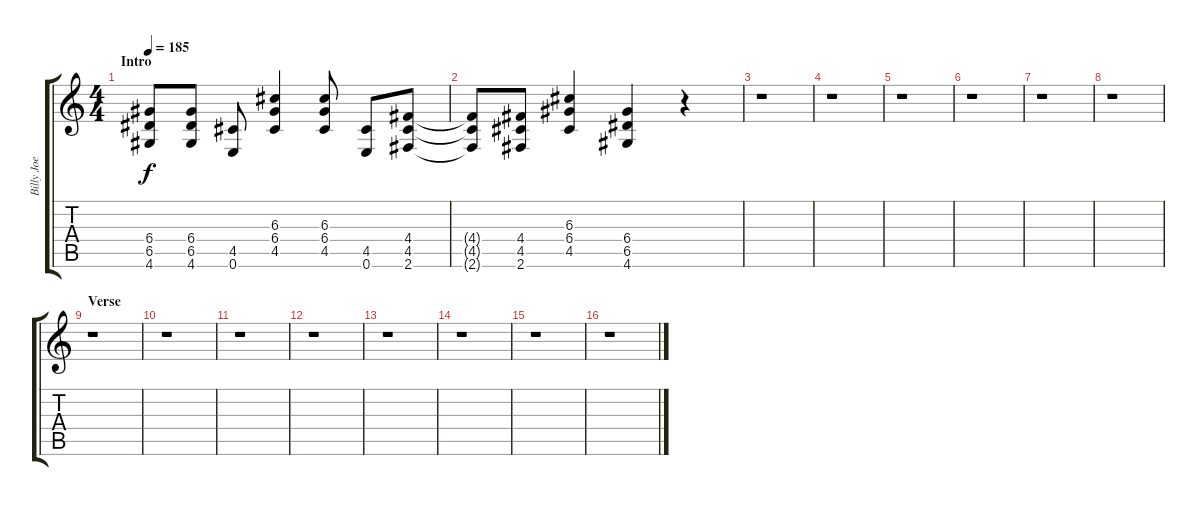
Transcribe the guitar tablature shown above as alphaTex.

\track ("Billy Joe Clean" "Billy Joe ") {instrument electricguitarclean}
\staff {score tabs}
\tuning (E4 B3 G3 D3 A2 E2) {hide}
\ts (4 4)
\section ("" "Intro")
\tempo 185
\clef g2
\ks c
(6.4 6.5 4.6).8{dy f instrument electricguitarclean} (6.4 6.5 4.6).8 (4.5 0.6).8 (6.3 6.4 4.5).4 (6.3 6.4 4.5).8 (4.5 0.6).8 (4.4 4.5 2.6).8 |
(4.4{t} 4.5{t} 2.6{t}).8 (4.4 4.5 2.6).8 (6.3 6.4 4.5).4 (6.4 6.5 4.6).4 r.4 |
r.1 |
r.1 |
r.1 |
r.1 |
r.1 |
r.1 |
\section ("" "Verse")
r.1 |
r.1 |
r.1 |
r.1 |
r.1 |
r.1 |
r.1 |
r.1
